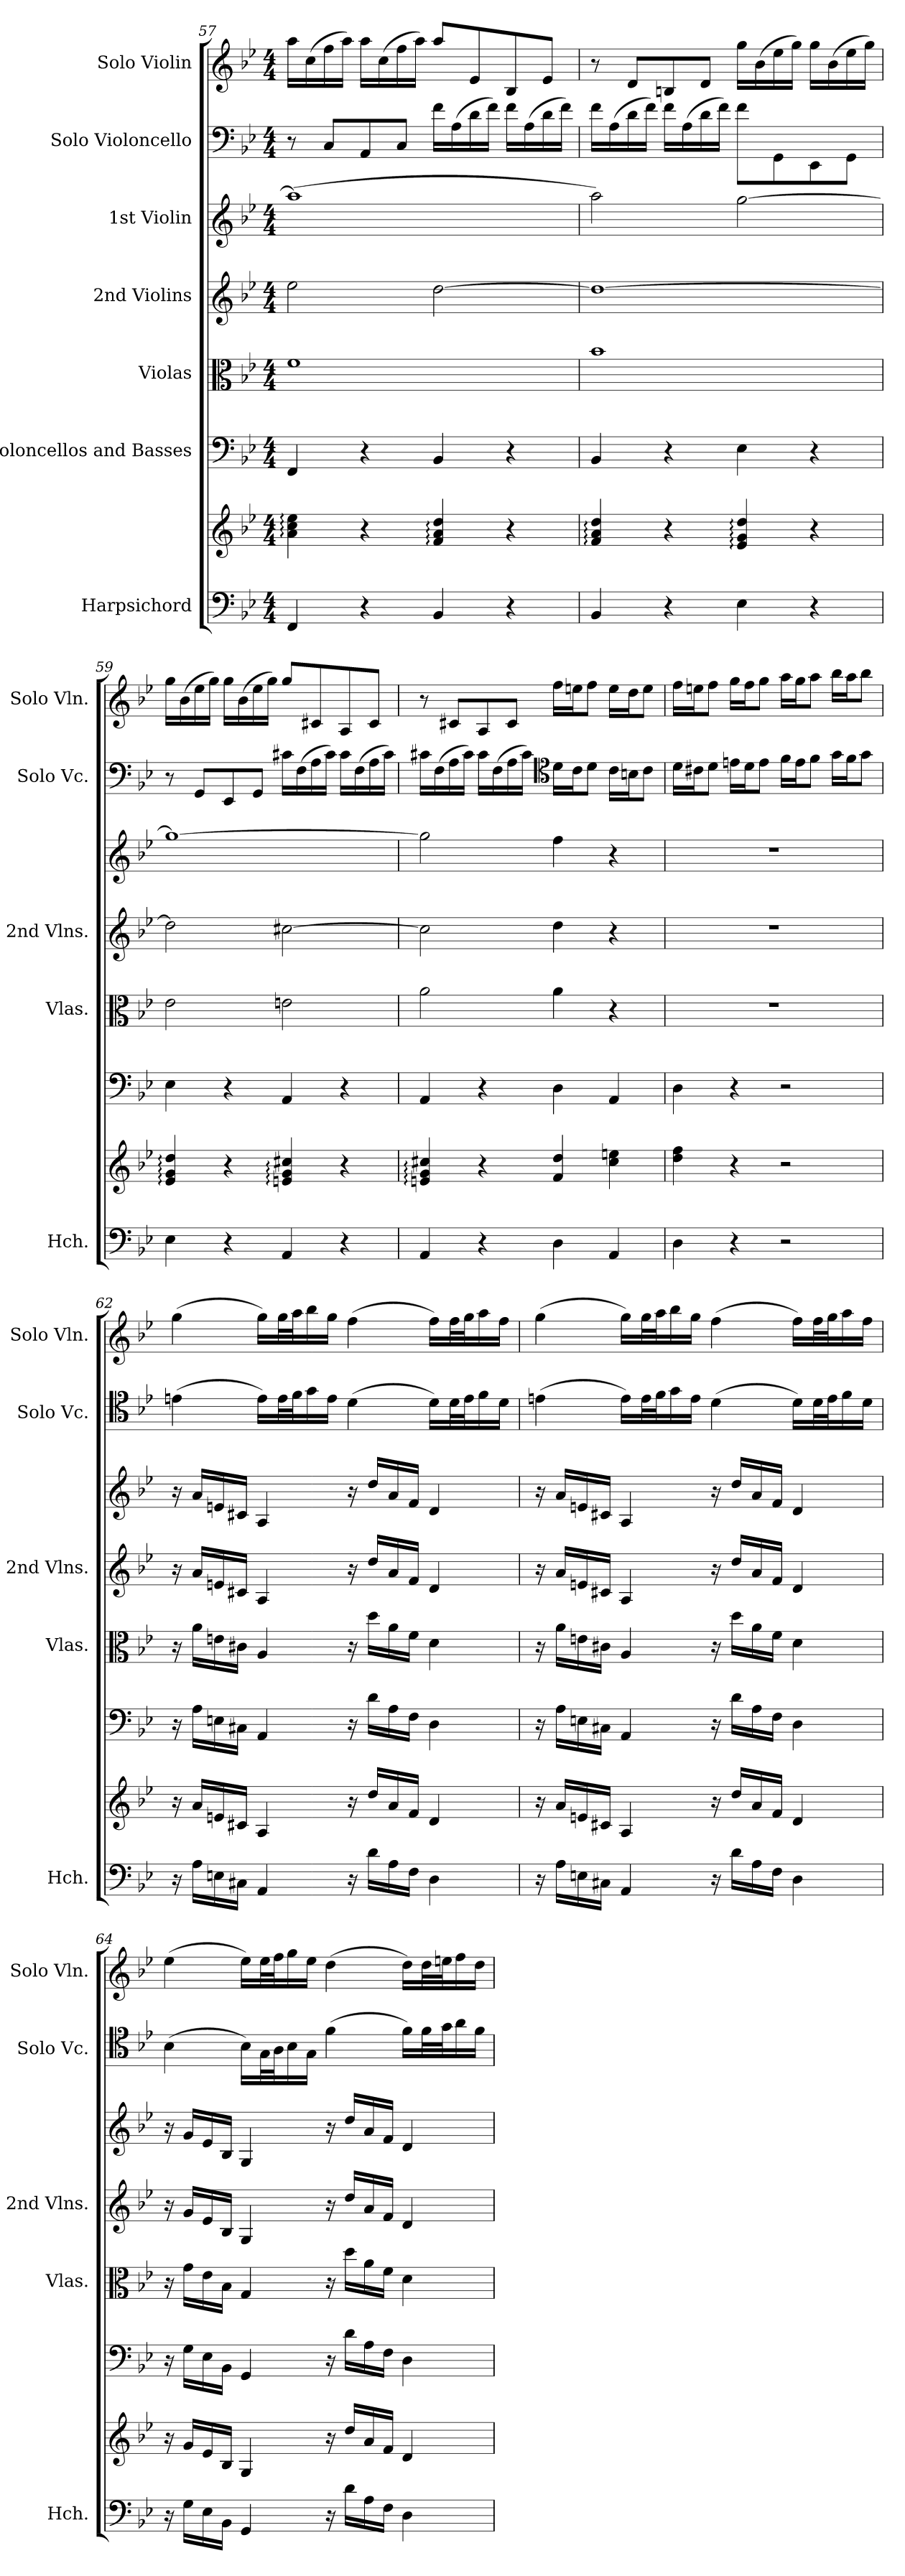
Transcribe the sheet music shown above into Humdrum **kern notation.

**kern	**kern	**kern	**kern	**kern	**kern	**kern	**kern
*part7	*part7	*part6	*part5	*part4	*part3	*part2	*part1
*staff8	*staff7	*staff6	*staff5	*staff4	*staff3	*staff2	*staff1
*I"Harpsichord	*	*I"Violoncellos and Basses	*I"Violas	*I"2nd Violins	*I"1st Violin	*I"Solo Violoncello	*I"Solo Violin
*I'Hch.	*	*	*I'Vlas.	*I'2nd Vlns.	*	*I'Solo Vc.	*I'Solo Vln.
*clefF4	*clefG2	*clefF4	*clefC3	*clefG2	*clefG2	*clefF4	*clefG2
*k[b-e-]	*k[b-e-]	*k[b-e-]	*k[b-e-]	*k[b-e-]	*k[b-e-]	*k[b-e-]	*k[b-e-]
*M4/4	*M4/4	*M4/4	*M4/4	*M4/4	*M4/4	*M4/4	*M4/4
=57	=57	=57	=57	=57	=57	=57	=57
4FF/	4a\: 4cc\: 4ee-\:	4FF/	1f	2ee-\	(>1aa]	8r	16aa\LL
.	.	.	.	.	.	.	(>16cc\
.	.	.	.	.	.	8C/L	16ff\
.	.	.	.	.	.	.	16aa\JJ)
4r	4r	4r	.	.	.	8AA/	16aa\LL
.	.	.	.	.	.	.	(>16cc\
.	.	.	.	.	.	8C/J	16ff\
.	.	.	.	.	.	.	16aa\JJ)
4BB-/	4f/: 4a/: 4dd/:	4BB-/	.	[2dd\	.	16f\LL	8aa/L
.	.	.	.	.	.	(>16A\	.
.	.	.	.	.	.	16d\	8e-/
.	.	.	.	.	.	16f\JJ)	.
4r	4r	4r	.	.	.	16f\LL	8B-/
.	.	.	.	.	.	(>16A\	.
.	.	.	.	.	.	16d\	8e-/J
.	.	.	.	.	.	16f\JJ)	.
=58	=58	=58	=58	=58	=58	=58	=58
4BB-/	4f/: 4a/: 4dd/:	4BB-/	1b-	1dd_	2aa\)	16f\LL	8r
.	.	.	.	.	.	(>16A\	.
.	.	.	.	.	.	16d\	8d/L
.	.	.	.	.	.	16f\JJ)	.
4r	4r	4r	.	.	.	16f\LL	8Bn/
.	.	.	.	.	.	(>16A\	.
.	.	.	.	.	.	16d\	8d/J
.	.	.	.	.	.	16f\JJ)	.
4E-\	4e-/: 4g/: 4dd/:	4E-\	.	.	[2gg\	8f\L	16gg\LL
.	.	.	.	.	.	.	(>16b-\
.	.	.	.	.	.	8GG\	16ee-\
.	.	.	.	.	.	.	16gg\JJ)
4r	4r	4r	.	.	.	8EE-\	16gg\LL
.	.	.	.	.	.	.	(>16b-\
.	.	.	.	.	.	8GG\J	16ee-\
.	.	.	.	.	.	.	16gg\JJ)
!!LO:PB:g=z
=59	=59	=59	=59	=59	=59	=59	=59
4E-\	4e-/: 4g/: 4dd/:	4E-\	2e-\	2dd\]	1gg_	8r	16gg\LL
.	.	.	.	.	.	.	(>16b-\
.	.	.	.	.	.	8GG/L	16ee-\
.	.	.	.	.	.	.	16gg\JJ)
4r	4r	4r	.	.	.	8EE-/	16gg\LL
.	.	.	.	.	.	.	(>16b-\
.	.	.	.	.	.	8GG/J	16ee-\
.	.	.	.	.	.	.	16gg\JJ)
4AA/	4en/: 4g/: 4cc#X/:	4AA/	2en\	[2cc#X\	.	16c#X\LL	8gg/L
.	.	.	.	.	.	(>16F\	.
.	.	.	.	.	.	16A\	8c#X/
.	.	.	.	.	.	16c#\JJ)	.
4r	4r	4r	.	.	.	16c#\LL	8A/
.	.	.	.	.	.	(>16F\	.
.	.	.	.	.	.	16A\	8c#/J
.	.	.	.	.	.	16c#\JJ)	.
=60	=60	=60	=60	=60	=60	=60	=60
4AA/	4en/: 4g/: 4cc#X/:	4AA/	2a\	2cc#\]	2gg\]	16c#X\LL	8r
.	.	.	.	.	.	(>16F\	.
.	.	.	.	.	.	16A\	8c#X/L
.	.	.	.	.	.	16c#\JJ)	.
4r	4r	4r	.	.	.	16c#\LL	8A/
.	.	.	.	.	.	(>16F\	.
.	.	.	.	.	.	16A\	8c#/J
.	.	.	.	.	.	16c#\JJ)	.
*	*	*	*	*	*	*clefC4	*
4D\	4f/ 4dd/	4D\	4a\	4dd\	4ff\	16d\LL	16ff\LL
.	.	.	.	.	.	16c#\J	16een\J
.	.	.	.	.	.	8d\J	8ff\J
4AA/	4cc#\ 4een\	4AA/	4r	4r	4r	16c#\LL	16ee\LL
.	.	.	.	.	.	16Bn\J	16dd\J
.	.	.	.	.	.	8c#\J	8ee\J
=61	=61	=61	=61	=61	=61	=61	=61
4D\	4dd\ 4ff\	4D\	1r	1r	1r	16d\LL	16ff\LL
.	.	.	.	.	.	16c#X\J	16een\J
.	.	.	.	.	.	8d\J	8ff\J
4r	4r	4r	.	.	.	16en\LL	16gg\LL
.	.	.	.	.	.	16d\J	16ff\J
.	.	.	.	.	.	8e\J	8gg\J
2r	2r	2r	.	.	.	16f\LL	16aa\LL
.	.	.	.	.	.	16e\J	16gg\J
.	.	.	.	.	.	8f\J	8aa\J
.	.	.	.	.	.	16g\LL	16bb-\LL
.	.	.	.	.	.	16f\J	16aa\J
.	.	.	.	.	.	8g\J	8bb-\J
!!LO:LB:g=z
=62	=62	=62	=62	=62	=62	=62	=62
16r	16r	16r	16r	16r	16r	(>4en\	(>4gg\
16A\LL	16a/LL	16A\LL	16a\LL	16a/LL	16a/LL	.	.
16En\	16en/	16En\	16en\	16en/	16en/	.	.
16C#X\JJ	16c#X/JJ	16C#X\JJ	16c#X\JJ	16c#X/JJ	16c#X/JJ	.	.
4AA/	4A/	4AA/	4A/	4A/	4A/	16e\LL)	16gg\LL)
.	.	.	.	.	.	32e\L	32gg\L
.	.	.	.	.	.	32f\J	32aa\J
.	.	.	.	.	.	16g\	16bb-\
.	.	.	.	.	.	16e\JJ	16gg\JJ
16r	16r	16r	16r	16r	16r	(>4d\	(>4ff\
16d\LL	16dd/LL	16d\LL	16dd\LL	16dd/LL	16dd/LL	.	.
16A\	16a/	16A\	16a\	16a/	16a/	.	.
16F\JJ	16f/JJ	16F\JJ	16f\JJ	16f/JJ	16f/JJ	.	.
4D\	4d/	4D\	4d\	4d/	4d/	16d\LL)	16ff\LL)
.	.	.	.	.	.	32d\L	32ff\L
.	.	.	.	.	.	32e\J	32gg\J
.	.	.	.	.	.	16f\	16aa\
.	.	.	.	.	.	16d\JJ	16ff\JJ
=63	=63	=63	=63	=63	=63	=63	=63
16r	16r	16r	16r	16r	16r	(>4en\	(>4gg\
16A\LL	16a/LL	16A\LL	16a\LL	16a/LL	16a/LL	.	.
16En\	16en/	16En\	16en\	16en/	16en/	.	.
16C#X\JJ	16c#X/JJ	16C#X\JJ	16c#X\JJ	16c#X/JJ	16c#X/JJ	.	.
4AA/	4A/	4AA/	4A/	4A/	4A/	16e\LL)	16gg\LL)
.	.	.	.	.	.	32e\L	32gg\L
.	.	.	.	.	.	32f\J	32aa\J
.	.	.	.	.	.	16g\	16bb-\
.	.	.	.	.	.	16e\JJ	16gg\JJ
16r	16r	16r	16r	16r	16r	(>4d\	(>4ff\
16d\LL	16dd/LL	16d\LL	16dd\LL	16dd/LL	16dd/LL	.	.
16A\	16a/	16A\	16a\	16a/	16a/	.	.
16F\JJ	16f/JJ	16F\JJ	16f\JJ	16f/JJ	16f/JJ	.	.
4D\	4d/	4D\	4d\	4d/	4d/	16d\LL)	16ff\LL)
.	.	.	.	.	.	32d\L	32ff\L
.	.	.	.	.	.	32e\J	32gg\J
.	.	.	.	.	.	16f\	16aa\
.	.	.	.	.	.	16d\JJ	16ff\JJ
!!LO:PB:g=z
=64	=64	=64	=64	=64	=64	=64	=64
16r	16r	16r	16r	16r	16r	(>4B-\	(>4ee-\
16G\LL	16g/LL	16G\LL	16g\LL	16g/LL	16g/LL	.	.
16E-\	16e-/	16E-\	16e-\	16e-/	16e-/	.	.
16BB-\JJ	16B-/JJ	16BB-\JJ	16B-\JJ	16B-/JJ	16B-/JJ	.	.
4GG/	4G/	4GG/	4G/	4G/	4G/	16B-\LL)	16ee-\LL)
.	.	.	.	.	.	32G\L	32ee-\L
.	.	.	.	.	.	32A\J	32ff\J
.	.	.	.	.	.	16B-\	16gg\
.	.	.	.	.	.	16G\JJ	16ee-\JJ
16r	16r	16r	16r	16r	16r	(>4f\	(>4dd\
16d\LL	16dd/LL	16d\LL	16dd\LL	16dd/LL	16dd/LL	.	.
16A\	16a/	16A\	16a\	16a/	16a/	.	.
16F\JJ	16f/JJ	16F\JJ	16f\JJ	16f/JJ	16f/JJ	.	.
4D\	4d/	4D\	4d\	4d/	4d/	16f\LL)	16dd\LL)
.	.	.	.	.	.	32f\L	32dd\L
.	.	.	.	.	.	32g\J	32een\J
.	.	.	.	.	.	16a\	16ff\
.	.	.	.	.	.	16f\JJ	16dd\JJ
=	=	=	=	=	=	=	=
*-	*-	*-	*-	*-	*-	*-	*-
